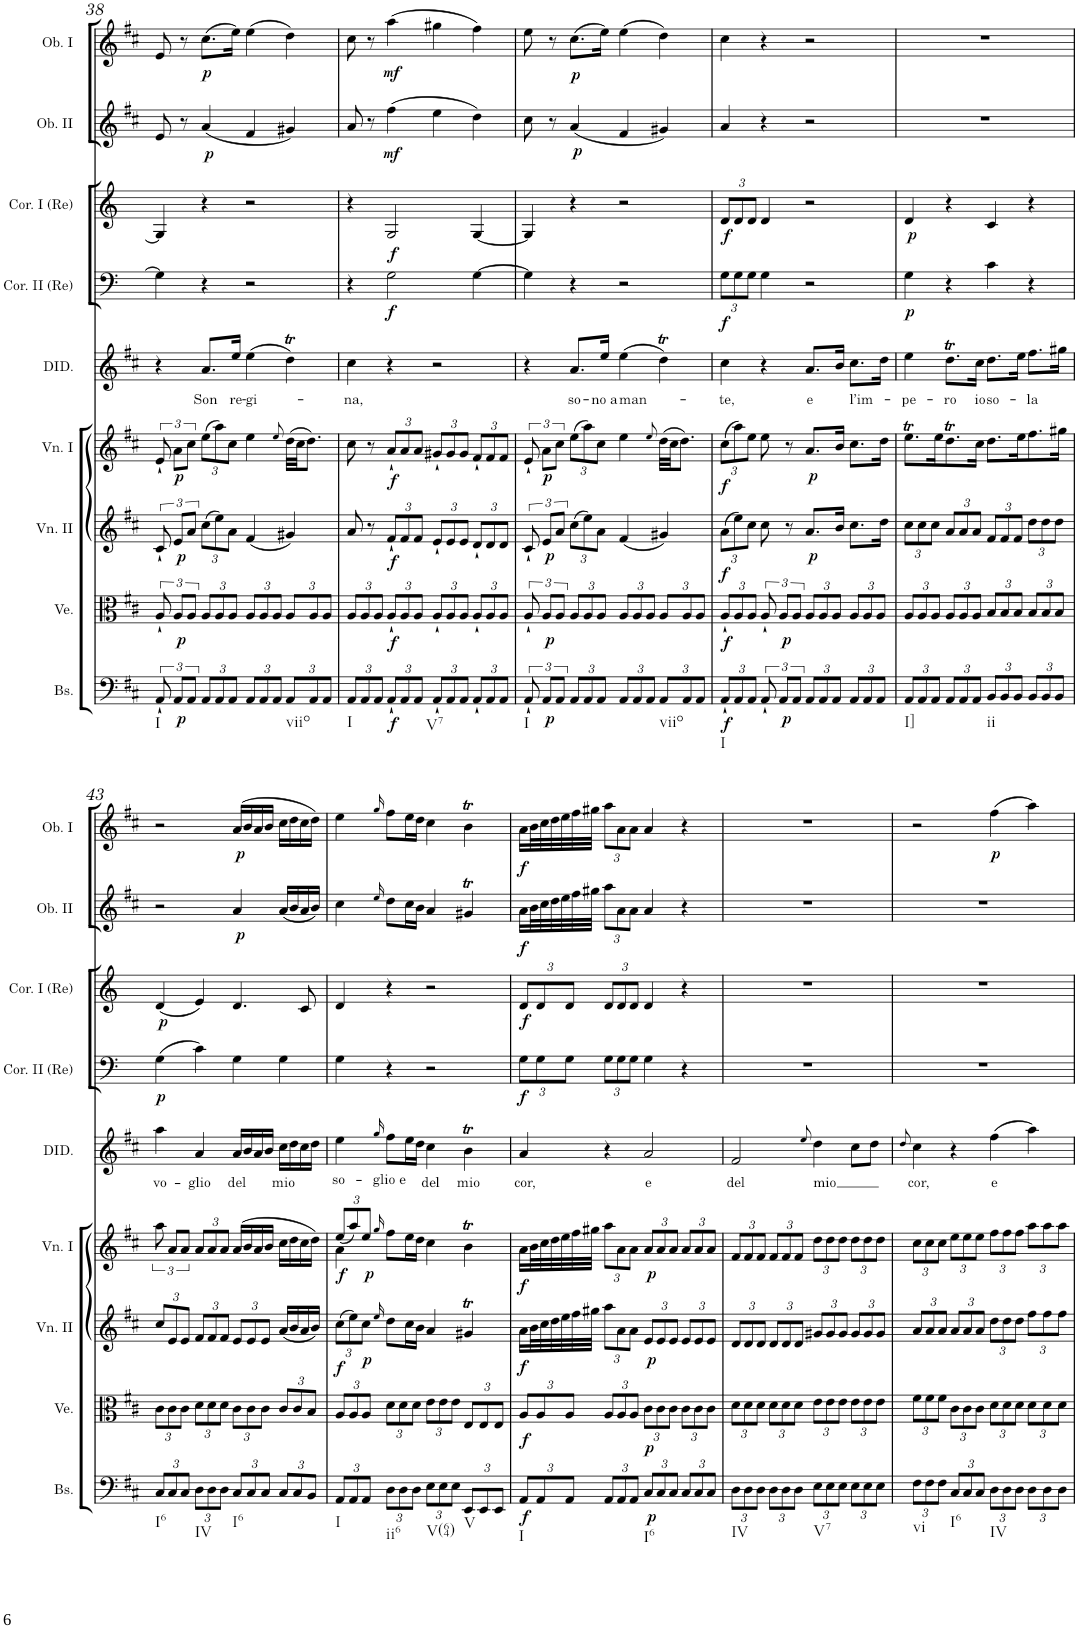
**kern	**dynam	**kern	**dynam	**kern	**dynam	**kern	**dynam	**kern	**text	**kern	**dynam	**kern	**dynam	**kern	**dynam	**kern	**dynam
*part9	*part9	*part8	*part8	*part7	*part7	*part6	*part6	*part5	*part5	*part4	*part4	*part3	*part3	*part2	*part2	*part1	*part1
*staff9	*staff9	*staff8	*staff8	*staff7	*staff7	*staff6	*staff6	*staff5	*staff5	*staff4	*staff4	*staff3	*staff3	*staff2	*staff2	*staff1	*staff1
*I"Bassi	*	*I"Viole	*	*I"Violino II	*	*I"Violino I	*	*I"DIDONE	*	*I"Corno II en Re	*	*I"Corno I en Re	*	*I"Oboe II	*	*I"Oboe I	*
*I'Bs.	*	*I'Ve.	*	*I'Vn. II	*	*I'Vn. I	*	*I'DID.	*	*I'Cor. II (Re)	*	*I'Cor. I (Re)	*	*I'Ob. II	*	*I'Ob. I	*
!!LO:PB:g=z
*clefF4	*	*clefC3	*	*clefG2	*	*clefG2	*	*clefG2	*	*clefF4	*	*clefG2	*	*clefG2	*	*clefG2	*
*	*	*	*	*	*	*	*	*	*	*Trd-1c-2	*	*Trd-1c-2	*	*	*	*	*
*k[f#c#]	*	*k[f#c#]	*	*k[f#c#]	*	*k[f#c#]	*	*k[f#c#]	*	*k[]	*	*k[]	*	*k[f#c#]	*	*k[f#c#]	*
*D:	*	*D:	*	*D:	*	*D:	*	*D:	*	*	*	*	*	*D:	*	*D:	*
*M4/4	*	*M4/4	*	*M4/4	*	*M4/4	*	*M4/4	*	*M4/4	*	*M4/4	*	*M4/4	*	*M4/4	*
*met(c)	*	*met(c)	*	*met(c)	*	*met(c)	*	*met(c)	*	*met(c)	*	*met(c)	*	*met(c)	*	*met(c)	*
=38	=38	=38	=38	=38	=38	=38	=38	=38	=38	=38	=38	=38	=38	=38	=38	=38	=38
!LO:TX:b:t=I	!	!	!	!	!	!	!	!	!	!	!	!	!	!	!	!	!
12AA`/	.	12A`/	.	12c#`/	.	12e`/	.	4r	.	4G\]	.	4G/]	.	8e/	.	8e/	.
!	!LO:DY:b	!	!LO:DY:b	!	!LO:DY:b	!	!LO:DY:b	!	!	!	!	!	!	!	!	!	!
12AA/L	p	12A/L	p	12e/L	p	12a\L	p	.	.	.	.	.	.	.	.	.	.
.	.	.	.	.	.	.	.	.	.	.	.	.	.	8r	.	8r	.
12AA/J	.	12A/J	.	12a/J	.	12cc#\J	.	.	.	.	.	.	.	.	.	.	.
*Xbrackettup	*	*Xbrackettup	*	*Xbrackettup	*	*Xbrackettup	*	*	*	*	*	*	*	*	*	*	*
!	!	!	!	!	!	!	!	!	!LO:LY:b	!	!	!	!	!	!LO:DY:b	!	!LO:DY:b
12AA/L	.	12A/L	.	(>12cc#\L	.	(>12ee\L	.	8.a/L	Son	4r	.	4r	.	(<4a/	p	(>8.cc#\L	p
12AA/	.	12A/	.	12ee\)	.	12aa\)	.	.	.	.	.	.	.	.	.	.	.
12AA/J	.	12A/J	.	12a\J	.	12cc#\J	.	.	.	.	.	.	.	.	.	.	.
!	!	!	!	!	!	!	!	!	!LO:LY:b	!	!	!	!	!	!	!	!
.	.	.	.	.	.	.	.	16ee/Jk	re-	.	.	.	.	.	.	16ee\Jk)	.
!	!	!	!	!	!	!	!	!	!LO:LY:b	!	!	!	!	!	!	!	!
12AA/L	.	12A/L	.	(<4f#/	.	4ee\	.	(>4ee\	-gi-	2r	.	2r	.	4f#/	.	(>4ee\	.
12AA/	.	12A/	.	.	.	.	.	.	.	.	.	.	.	.	.	.	.
12AA/J	.	12A/J	.	.	.	.	.	.	.	.	.	.	.	.	.	.	.
.	.	.	.	.	.	8qee/	.	.	.	.	.	.	.	.	.	.	.
!LO:TX:b:t=viio	!	!	!	!	!	!	!	!	!	!	!	!	!	!	!	!	!
12AA/L	.	12A/L	.	4g#X/)	.	(>32dd\LLL	.	4ddT\)	.	.	.	.	.	4g#X/)	.	4dd\)	.
.	.	.	.	.	.	32cc#\JJ	.	.	.	.	.	.	.	.	.	.	.
.	.	.	.	.	.	8.dd\J)	.	.	.	.	.	.	.	.	.	.	.
12AA/	.	12A/	.	.	.	.	.	.	.	.	.	.	.	.	.	.	.
12AA/J	.	12A/J	.	.	.	.	.	.	.	.	.	.	.	.	.	.	.
=39	=39	=39	=39	=39	=39	=39	=39	=39	=39	=39	=39	=39	=39	=39	=39	=39	=39
!LO:TX:b:t=I	!	!	!	!	!	!	!	!	!	!	!	!	!	!	!	!	!
!	!	!	!	!	!	!	!	!	!LO:LY:b	!	!	!	!	!	!	!	!
12AA/L	.	12A/L	.	8a/	.	8cc#\	.	4cc#\	-na,	4r	.	4r	.	8a/	.	8cc#\	.
12AA/	.	12A/	.	.	.	.	.	.	.	.	.	.	.	.	.	.	.
.	.	.	.	8r	.	8r	.	.	.	.	.	.	.	8r	.	8r	.
12AA/J	.	12A/J	.	.	.	.	.	.	.	.	.	.	.	.	.	.	.
!	!LO:DY:b	!	!LO:DY:b	!	!LO:DY:b	!	!LO:DY:b	!	!	!	!LO:DY:b	!	!LO:DY:b	!	!LO:DY:b	!	!LO:DY:b
12AA`/L	f	12A`/L	f	12f#`/L	f	12a`/L	f	4r	.	2G\	f	2G/	f	(>4ff#\	mf	(>4aa\	mf
12AA/	.	12A/	.	12f#/	.	12a/	.	.	.	.	.	.	.	.	.	.	.
12AA/J	.	12A/J	.	12f#/J	.	12a/J	.	.	.	.	.	.	.	.	.	.	.
!LO:TX:b:t=V7	!	!	!	!	!	!	!	!	!	!	!	!	!	!	!	!	!
12AA`/L	.	12A`/L	.	12e`/L	.	12g#X`/L	.	2r	.	.	.	.	.	4ee\	.	4gg#X\	.
12AA/	.	12A/	.	12e/	.	12g#/	.	.	.	.	.	.	.	.	.	.	.
12AA/J	.	12A/J	.	12e/J	.	12g#/J	.	.	.	.	.	.	.	.	.	.	.
12AA`/L	.	12A`/L	.	12d`/L	.	12f#`/L	.	.	.	[4G\	.	[4G/	.	4dd\)	.	4ff#\)	.
12AA/	.	12A/	.	12d/	.	12f#/	.	.	.	.	.	.	.	.	.	.	.
12AA/J	.	12A/J	.	12d/J	.	12f#/J	.	.	.	.	.	.	.	.	.	.	.
=40	=40	=40	=40	=40	=40	=40	=40	=40	=40	=40	=40	=40	=40	=40	=40	=40	=40
*brackettup	*	*brackettup	*	*brackettup	*	*brackettup	*	*	*	*	*	*	*	*	*	*	*
!LO:TX:b:t=I	!	!	!	!	!	!	!	!	!	!	!	!	!	!	!	!	!
12AA`/	.	12A`/	.	12c#`/	.	12e`/	.	4r	.	4G\]	.	4G/]	.	8cc#\	.	8ee\	.
!	!LO:DY:b	!	!LO:DY:b	!	!LO:DY:b	!	!LO:DY:b	!	!	!	!	!	!	!	!	!	!
12AA/L	p	12A/L	p	12e/L	p	12a\L	p	.	.	.	.	.	.	.	.	.	.
.	.	.	.	.	.	.	.	.	.	.	.	.	.	8r	.	8r	.
12AA/J	.	12A/J	.	12a/J	.	12cc#\J	.	.	.	.	.	.	.	.	.	.	.
*Xbrackettup	*	*Xbrackettup	*	*Xbrackettup	*	*Xbrackettup	*	*	*	*	*	*	*	*	*	*	*
!	!	!	!	!	!	!	!	!	!LO:LY:b	!	!	!	!	!	!LO:DY:b	!	!LO:DY:b
12AA/L	.	12A/L	.	(>12cc#\L	.	(>12ee\L	.	8.a/L	so-	4r	.	4r	.	(<4a/	p	(>8.cc#\L	p
12AA/	.	12A/	.	12ee\)	.	12aa\)	.	.	.	.	.	.	.	.	.	.	.
12AA/J	.	12A/J	.	12a\J	.	12cc#\J	.	.	.	.	.	.	.	.	.	.	.
!	!	!	!	!	!	!	!	!	!LO:LY:b	!	!	!	!	!	!	!	!
.	.	.	.	.	.	.	.	16ee/Jk	no a-	.	.	.	.	.	.	16ee\Jk)	.
!	!	!	!	!	!	!	!	!	!LO:LY:b	!	!	!	!	!	!	!	!
12AA/L	.	12A/L	.	(<4f#/	.	4ee\	.	(>4ee\	-man-	2r	.	2r	.	4f#/	.	(>4ee\	.
12AA/	.	12A/	.	.	.	.	.	.	.	.	.	.	.	.	.	.	.
12AA/J	.	12A/J	.	.	.	.	.	.	.	.	.	.	.	.	.	.	.
.	.	.	.	.	.	8qee/	.	.	.	.	.	.	.	.	.	.	.
!LO:TX:b:t=viio	!	!	!	!	!	!	!	!	!	!	!	!	!	!	!	!	!
12AA/L	.	12A/L	.	4g#X/)	.	(>32dd\LLL	.	4ddT\)	.	.	.	.	.	4g#X/)	.	4dd\)	.
.	.	.	.	.	.	32cc#\JJ	.	.	.	.	.	.	.	.	.	.	.
.	.	.	.	.	.	8.dd\J)	.	.	.	.	.	.	.	.	.	.	.
12AA/	.	12A/	.	.	.	.	.	.	.	.	.	.	.	.	.	.	.
12AA/J	.	12A/J	.	.	.	.	.	.	.	.	.	.	.	.	.	.	.
=41	=41	=41	=41	=41	=41	=41	=41	=41	=41	=41	=41	=41	=41	=41	=41	=41	=41
!	!	!	!	!	!	!	!	!	!LO:LY:b	!	!	!	!	!	!	!	!
*	*	*	*	*	*	*	*	*	*	*Xbrackettup	*	*Xbrackettup	*	*	*	*	*
!LO:TX:b:t=I	!	!	!	!	!	!	!	!	!	!	!	!	!	!	!	!	!
!	!LO:DY:b	!	!LO:DY:b	!	!LO:DY:b	!	!LO:DY:b	!	!	!	!LO:DY:b	!	!LO:DY:b	!	!	!	!
12AA`/L	f	12A`/L	f	(>12a\L	f	(>12cc#\L	f	4cc#\	-te,	12G\L	f	12d/L	f	4a/	.	4cc#\	.
12AA/	.	12A/	.	12ee\)	.	12aa\)	.	.	.	12G\	.	12d/	.	.	.	.	.
12AA/J	.	12A/J	.	12cc#\J	.	12ee\J	.	.	.	12G\J	.	12d/J	.	.	.	.	.
*brackettup	*	*brackettup	*	*	*	*	*	*	*	*	*	*	*	*	*	*	*
12AA`/	.	12A`/	.	8cc#\	.	8ee\	.	4r	.	4G\	.	4d/	.	4r	.	4r	.
!	!LO:DY:b	!	!LO:DY:b	!	!	!	!	!	!	!	!	!	!	!	!	!	!
12AA/L	p	12A/L	p	.	.	.	.	.	.	.	.	.	.	.	.	.	.
.	.	.	.	8r	.	8r	.	.	.	.	.	.	.	.	.	.	.
12AA/J	.	12A/J	.	.	.	.	.	.	.	.	.	.	.	.	.	.	.
*Xbrackettup	*	*Xbrackettup	*	*	*	*	*	*	*	*	*	*	*	*	*	*	*
!	!	!	!	!	!LO:DY:b	!	!LO:DY:b	!	!LO:LY:b	!	!	!	!	!	!	!	!
12AA/L	.	12A/L	.	8.a/L	p	8.a/L	p	8.a/L	e	2r	.	2r	.	2r	.	2r	.
12AA/	.	12A/	.	.	.	.	.	.	.	.	.	.	.	.	.	.	.
12AA/J	.	12A/J	.	.	.	.	.	.	.	.	.	.	.	.	.	.	.
.	.	.	.	16b/Jk	.	16b/Jk	.	16b/Jk	.	.	.	.	.	.	.	.	.
!	!	!	!	!	!	!	!	!	!LO:LY:b	!	!	!	!	!	!	!	!
12AA/L	.	12A/L	.	8.cc#\L	.	8.cc#\L	.	8.cc#\L	l’im-	.	.	.	.	.	.	.	.
12AA/	.	12A/	.	.	.	.	.	.	.	.	.	.	.	.	.	.	.
12AA/J	.	12A/J	.	.	.	.	.	.	.	.	.	.	.	.	.	.	.
.	.	.	.	16dd\Jk	.	16dd\Jk	.	16dd\Jk	.	.	.	.	.	.	.	.	.
=42	=42	=42	=42	=42	=42	=42	=42	=42	=42	=42	=42	=42	=42	=42	=42	=42	=42
!LO:TX:b:t=I]	!	!	!	!	!	!	!	!	!	!	!	!	!	!	!	!	!
!	!	!	!	!	!	!	!	!	!LO:LY:b	!	!LO:DY:b	!	!LO:DY:b	!	!	!	!
12AA/L	.	12A/L	.	12cc#\L	.	8.eeT\L	.	4ee\	-pe-	4G\	p	4d/	p	1r	.	1r	.
12AA/	.	12A/	.	12cc#\	.	.	.	.	.	.	.	.	.	.	.	.	.
12AA/J	.	12A/J	.	12cc#\J	.	.	.	.	.	.	.	.	.	.	.	.	.
.	.	.	.	.	.	16ee\K	.	.	.	.	.	.	.	.	.	.	.
!	!	!	!	!	!	!	!	!	!LO:LY:b	!	!	!	!	!	!	!	!
12AA/L	.	12A/L	.	12a/L	.	8.ddT\	.	8.ddT\L	-ro	4r	.	4r	.	.	.	.	.
12AA/	.	12A/	.	12a/	.	.	.	.	.	.	.	.	.	.	.	.	.
12AA/J	.	12A/J	.	12a/J	.	.	.	.	.	.	.	.	.	.	.	.	.
!	!	!	!	!	!	!	!	!	!LO:LY:b	!	!	!	!	!	!	!	!
.	.	.	.	.	.	16cc#\Jk	.	16cc#\Jk	io	.	.	.	.	.	.	.	.
!LO:TX:b:t=ii	!	!	!	!	!	!	!	!	!	!	!	!	!	!	!	!	!
!	!	!	!	!	!	!	!	!	!LO:LY:b	!	!	!	!	!	!	!	!
12BB/L	.	12B/L	.	12f#/L	.	8.dd\L	.	8.dd\L	so-	4c\	.	4c/	.	.	.	.	.
12BB/	.	12B/	.	12f#/	.	.	.	.	.	.	.	.	.	.	.	.	.
12BB/J	.	12B/J	.	12f#/J	.	.	.	.	.	.	.	.	.	.	.	.	.
.	.	.	.	.	.	16ee\K	.	16ee\Jk	.	.	.	.	.	.	.	.	.
!	!	!	!	!	!	!	!	!	!LO:LY:b	!	!	!	!	!	!	!	!
12BB/L	.	12B/L	.	12dd\L	.	8.ff#\	.	8.ff#\L	-la	4r	.	4r	.	.	.	.	.
12BB/	.	12B/	.	12dd\	.	.	.	.	.	.	.	.	.	.	.	.	.
12BB/J	.	12B/J	.	12dd\J	.	.	.	.	.	.	.	.	.	.	.	.	.
.	.	.	.	.	.	16gg#X\Jk	.	16gg#X\Jk	.	.	.	.	.	.	.	.	.
!!LO:LB:g=z
=43	=43	=43	=43	=43	=43	=43	=43	=43	=43	=43	=43	=43	=43	=43	=43	=43	=43
*	*	*	*	*	*	*brackettup	*	*	*	*	*	*	*	*	*	*	*
!LO:TX:b:t=I6	!	!	!	!	!	!	!	!	!	!	!	!	!	!	!	!	!
!	!	!	!	!	!	!	!	!	!LO:LY:b	!	!LO:DY:b	!	!LO:DY:b	!	!	!	!
12C#/L	.	12c#\L	.	12cc#/L	.	12aa\	.	4aa\	vo-	(>4G\	p	(<4d/	p	2r	.	2r	.
12C#/	.	12c#\	.	12e/	.	12a/L	.	.	.	.	.	.	.	.	.	.	.
12C#/J	.	12c#\J	.	12e/J	.	12a/J	.	.	.	.	.	.	.	.	.	.	.
*	*	*	*	*	*	*Xbrackettup	*	*	*	*	*	*	*	*	*	*	*
!LO:TX:b:t=IV	!	!	!	!	!	!	!	!	!	!	!	!	!	!	!	!	!
!	!	!	!	!	!	!	!	!	!LO:LY:b	!	!	!	!	!	!	!	!
12D\L	.	12d\L	.	12f#/L	.	12a/L	.	4a/	-glio	4c\)	.	4e/)	.	.	.	.	.
12D\	.	12d\	.	12f#/	.	12a/	.	.	.	.	.	.	.	.	.	.	.
12D\J	.	12d\J	.	12f#/J	.	12a/J	.	.	.	.	.	.	.	.	.	.	.
!LO:TX:b:t=I6	!	!	!	!	!	!	!	!	!	!	!	!	!	!	!	!	!
!	!	!	!	!	!	!	!	!	!LO:LY:b	!	!	!	!	!	!LO:DY:b	!	!LO:DY:b
12C#/L	.	12c#\L	.	12e/L	.	(>16a/LL	.	16a/LL	del	4G\	.	4.d/	.	4a/	p	(>16a/LL	p
.	.	.	.	.	.	16b/	.	16b/	.	.	.	.	.	.	.	16b/	.
12C#/	.	12c#\	.	12e/	.	.	.	.	.	.	.	.	.	.	.	.	.
.	.	.	.	.	.	16a/	.	16a/	.	.	.	.	.	.	.	16a/	.
12C#/J	.	12c#\J	.	12e/J	.	.	.	.	.	.	.	.	.	.	.	.	.
.	.	.	.	.	.	16b/JJ	.	16b/JJ	.	.	.	.	.	.	.	16b/JJ	.
!	!	!	!	!	!	!	!	!	!LO:LY:b	!	!	!	!	!	!	!	!
12C#/L	.	12c#/L	.	(<16a/LL	.	16cc#\LL	.	16cc#\LL	mio	4G\	.	.	.	(<16a/LL	.	16cc#\LL	.
.	.	.	.	16b/	.	16dd\	.	16dd\	.	.	.	.	.	16b/	.	16dd\	.
12C#/	.	12c#/	.	.	.	.	.	.	.	.	.	.	.	.	.	.	.
.	.	.	.	16a/	.	16cc#\	.	16cc#\	.	.	.	8c/	.	16a/	.	16cc#\	.
12BB/J	.	12B/J	.	.	.	.	.	.	.	.	.	.	.	.	.	.	.
.	.	.	.	16b/JJ)	.	16dd\JJ)	.	16dd\JJ	.	.	.	.	.	16b/JJ)	.	16dd\JJ)	.
=44	=44	=44	=44	=44	=44	=44	=44	=44	=44	=44	=44	=44	=44	=44	=44	=44	=44
*	*	*	*	*	*	*^	*	*	*	*	*	*	*	*	*	*	*
!LO:TX:b:t=I	!	!	!	!	!	!	!	!	!	!	!	!	!	!	!	!	!	!
!	!	!	!	!	!LO:DY:b	!	!	!LO:DY:b	!	!LO:LY:b	!	!	!	!	!	!	!	!
12AA/L	.	12A/L	.	(>12cc#\L	f	(<12ee/L	4a\	f	4ee\	so-	4G\	.	4d/	.	4cc#\	.	4ee\	.
12AA/	.	12A/	.	12ee\)	.	12aa/)	.	.	.	.	.	.	.	.	.	.	.	.
!	!	!	!	!	!LO:DY:b	!	!	!LO:DY:b	!	!	!	!	!	!	!	!	!	!
12AA/J	.	12A/J	.	12cc#\J	p	12ee/J	.	p	.	.	.	.	.	.	.	.	.	.
.	.	.	.	16qee/	.	16qgg/	.	.	16qgg/	.	.	.	.	.	16qee/	.	16qgg/	.
!LO:TX:b:t=ii6	!	!	!	!	!	!	!	!	!	!	!	!	!	!	!	!	!	!
!	!	!	!	!	!	!	!	!	!	!LO:LY:b	!	!	!	!	!	!	!	!
12D\L	.	12d\L	.	8dd\L	.	8ff#\L	2.ryy	.	8ff#\L	glio e	4r	.	4r	.	8dd\L	.	8ff#\L	.
12D\	.	12d\	.	.	.	.	.	.	.	.	.	.	.	.	.	.	.	.
.	.	.	.	16cc#\L	.	16ee\L	.	.	16ee\L	.	.	.	.	.	16cc#\L	.	16ee\L	.
12D\J	.	12d\J	.	.	.	.	.	.	.	.	.	.	.	.	.	.	.	.
.	.	.	.	16b\JJ	.	16dd\JJ	.	.	16dd\JJ	.	.	.	.	.	16b\JJ	.	16dd\JJ	.
!LO:TX:b:t=V(64)	!	!	!	!	!	!	!	!	!	!	!	!	!	!	!	!	!	!
!	!	!	!	!	!	!	!	!	!	!LO:LY:b	!	!	!	!	!	!	!	!
12E\L	.	12e\L	.	4a/	.	4cc#\	.	.	4cc#\	del	2r	.	2r	.	4a/	.	4cc#\	.
12E\	.	12e\	.	.	.	.	.	.	.	.	.	.	.	.	.	.	.	.
12E\J	.	12e\J	.	.	.	.	.	.	.	.	.	.	.	.	.	.	.	.
!LO:TX:b:t=V	!	!	!	!	!	!	!	!	!	!	!	!	!	!	!	!	!	!
!	!	!	!	!	!	!	!	!	!	!LO:LY:b	!	!	!	!	!	!	!	!
12EE/L	.	12E/L	.	4g#Xt/	.	4bT\	.	.	4bT\	mio	.	.	.	.	4g#Xt/	.	4bT\	.
12EE/	.	12E/	.	.	.	.	.	.	.	.	.	.	.	.	.	.	.	.
12EE/J	.	12E/J	.	.	.	.	.	.	.	.	.	.	.	.	.	.	.	.
*	*	*	*	*	*	*v	*v	*	*	*	*	*	*	*	*	*	*	*
=45	=45	=45	=45	=45	=45	=45	=45	=45	=45	=45	=45	=45	=45	=45	=45	=45	=45
!LO:TX:b:t=I	!	!	!	!	!	!	!	!	!	!	!	!	!	!	!	!	!
!	!LO:DY:b	!	!LO:DY:b	!	!LO:DY:b	!	!LO:DY:b	!	!LO:LY:b	!	!LO:DY:b	!	!LO:DY:b	!	!LO:DY:b	!	!LO:DY:b
12AA/L	f	12A/L	f	16a\LL	f	16a\LL	f	4a/	cor,	12G\L	f	12d/L	f	16a\LL	f	16a\LL	f
.	.	.	.	32b\L	.	32b\L	.	.	.	.	.	.	.	32b\L	.	32b\L	.
12AA/	.	12A/	.	.	.	.	.	.	.	12G\	.	12d/	.	.	.	.	.
.	.	.	.	32cc#\	.	32cc#\	.	.	.	.	.	.	.	32cc#\	.	32cc#\	.
.	.	.	.	32dd\	.	32dd\	.	.	.	.	.	.	.	32dd\	.	32dd\	.
.	.	.	.	32ee\	.	32ee\	.	.	.	.	.	.	.	32ee\	.	32ee\	.
12AA/J	.	12A/J	.	.	.	.	.	.	.	12G\J	.	12d/J	.	.	.	.	.
.	.	.	.	32ff#\	.	32ff#\	.	.	.	.	.	.	.	32ff#\	.	32ff#\	.
.	.	.	.	32gg#X\JJJ	.	32gg#X\JJJ	.	.	.	.	.	.	.	32gg#X\JJJ	.	32gg#X\JJJ	.
*	*	*	*	*	*	*	*	*	*	*	*	*	*	*Xbrackettup	*	*Xbrackettup	*
12AA/L	.	12A/L	.	12aa\L	.	12aa\L	.	4r	.	12G\L	.	12d/L	.	12aa\L	.	12aa\L	.
12AA/	.	12A/	.	12a\	.	12a\	.	.	.	12G\	.	12d/	.	12a\	.	12a\	.
12AA/J	.	12A/J	.	12a\J	.	12a\J	.	.	.	12G\J	.	12d/J	.	12a\J	.	12a\J	.
!LO:TX:b:t=I6	!	!	!	!	!	!	!	!	!	!	!	!	!	!	!	!	!
!	!LO:DY:b	!	!LO:DY:b	!	!LO:DY:b	!	!LO:DY:b	!	!LO:LY:b	!	!	!	!	!	!	!	!
12C#/L	p	12c#\L	p	12e/L	p	12a/L	p	2a/	e	4G\	.	4d/	.	4a/	.	4a/	.
12C#/	.	12c#\	.	12e/	.	12a/	.	.	.	.	.	.	.	.	.	.	.
12C#/J	.	12c#\J	.	12e/J	.	12a/J	.	.	.	.	.	.	.	.	.	.	.
12C#/L	.	12c#\L	.	12e/L	.	12a/L	.	.	.	4r	.	4r	.	4r	.	4r	.
12C#/	.	12c#\	.	12e/	.	12a/	.	.	.	.	.	.	.	.	.	.	.
12C#/J	.	12c#\J	.	12e/J	.	12a/J	.	.	.	.	.	.	.	.	.	.	.
=46	=46	=46	=46	=46	=46	=46	=46	=46	=46	=46	=46	=46	=46	=46	=46	=46	=46
!LO:TX:b:t=IV	!	!	!	!	!	!	!	!	!	!	!	!	!	!	!	!	!
!	!	!	!	!	!	!	!	!	!LO:LY:b	!	!	!	!	!	!	!	!
12D\L	.	12d\L	.	12d/L	.	12f#/L	.	2f#/	del	1r	.	1r	.	1r	.	1r	.
12D\	.	12d\	.	12d/	.	12f#/	.	.	.	.	.	.	.	.	.	.	.
12D\J	.	12d\J	.	12d/J	.	12f#/J	.	.	.	.	.	.	.	.	.	.	.
12D\L	.	12d\L	.	12d/L	.	12f#/L	.	.	.	.	.	.	.	.	.	.	.
12D\	.	12d\	.	12d/	.	12f#/	.	.	.	.	.	.	.	.	.	.	.
12D\J	.	12d\J	.	12d/J	.	12f#/J	.	.	.	.	.	.	.	.	.	.	.
.	.	.	.	.	.	.	.	8qee/	.	.	.	.	.	.	.	.	.
!LO:TX:b:t=V7	!	!	!	!	!	!	!	!	!	!	!	!	!	!	!	!	!
!	!	!	!	!	!	!	!	!	!LO:LY:b	!	!	!	!	!	!	!	!
12E\L	.	12e\L	.	12g#X/L	.	12dd\L	.	4dd\	mio	.	.	.	.	.	.	.	.
12E\	.	12e\	.	12g#/	.	12dd\	.	.	.	.	.	.	.	.	.	.	.
12E\J	.	12e\J	.	12g#/J	.	12dd\J	.	.	.	.	.	.	.	.	.	.	.
12E\L	.	12e\L	.	12g#/L	.	12dd\L	.	8cc#\L	.	.	.	.	.	.	.	.	.
12E\	.	12e\	.	12g#/	.	12dd\	.	.	.	.	.	.	.	.	.	.	.
.	.	.	.	.	.	.	.	8dd\J	.	.	.	.	.	.	.	.	.
12E\J	.	12e\J	.	12g#/J	.	12dd\J	.	.	.	.	.	.	.	.	.	.	.
=47	=47	=47	=47	=47	=47	=47	=47	=47	=47	=47	=47	=47	=47	=47	=47	=47	=47
.	.	.	.	.	.	.	.	8qdd/	.	.	.	.	.	.	.	.	.
!LO:TX:b:t=vi	!	!	!	!	!	!	!	!	!	!	!	!	!	!	!	!	!
!	!	!	!	!	!	!	!	!	!LO:LY:b	!	!	!	!	!	!	!	!
12F#\L	.	12f#\L	.	12a/L	.	12cc#\L	.	4cc#\	cor,	1r	.	1r	.	1r	.	2r	.
12F#\	.	12f#\	.	12a/	.	12cc#\	.	.	.	.	.	.	.	.	.	.	.
12F#\J	.	12f#\J	.	12a/J	.	12cc#\J	.	.	.	.	.	.	.	.	.	.	.
!LO:TX:b:t=I6	!	!	!	!	!	!	!	!	!	!	!	!	!	!	!	!	!
12C#/L	.	12c#\L	.	12a/L	.	12ee\L	.	4r	.	.	.	.	.	.	.	.	.
12C#/	.	12c#\	.	12a/	.	12ee\	.	.	.	.	.	.	.	.	.	.	.
12C#/J	.	12c#\J	.	12a/J	.	12ee\J	.	.	.	.	.	.	.	.	.	.	.
!LO:TX:b:t=IV	!	!	!	!	!	!	!	!	!	!	!	!	!	!	!	!	!
!	!	!	!	!	!	!	!	!	!LO:LY:b	!	!	!	!	!	!	!	!LO:DY:b
12D\L	.	12d\L	.	12dd\L	.	12ff#\L	.	(>4ff#\	e	.	.	.	.	.	.	(>4ff#\	p
12D\	.	12d\	.	12dd\	.	12ff#\	.	.	.	.	.	.	.	.	.	.	.
12D\J	.	12d\J	.	12dd\J	.	12ff#\J	.	.	.	.	.	.	.	.	.	.	.
12D\L	.	12d\L	.	12ff#\L	.	12aa\L	.	4aa\)	.	.	.	.	.	.	.	4aa\)	.
12D\	.	12d\	.	12ff#\	.	12aa\	.	.	.	.	.	.	.	.	.	.	.
12D\J	.	12d\J	.	12ff#\J	.	12aa\J	.	.	.	.	.	.	.	.	.	.	.
=	=	=	=	=	=	=	=	=	=	=	=	=	=	=	=	=	=
*-	*-	*-	*-	*-	*-	*-	*-	*-	*-	*-	*-	*-	*-	*-	*-	*-	*-
